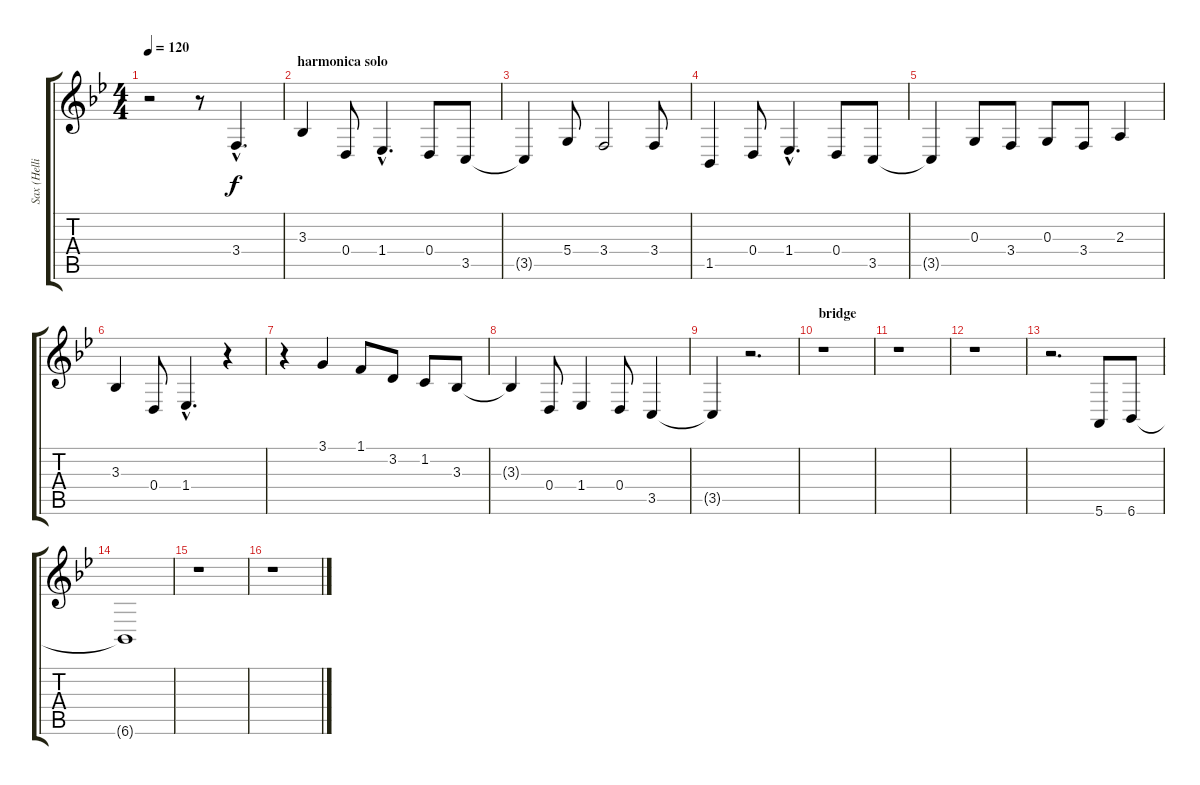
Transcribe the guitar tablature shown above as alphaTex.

\track ("Sax (Helliwell)" "Sax (Helli") {instrument altosax}
\staff {score tabs}
\tuning (E4 B3 G3 D3 A2 E2) {hide}
\ts (4 4)
\tempo 120
\clef g2
\ks bb
r.2{dy f} r.8 3.4{hac}.4{d} |
\section ("" "harmonica solo")
3.3.4 0.4.8 1.4{hac}.4{d} 0.4.8 3.5.8 |
3.5{t}.4 5.4.8 3.4.2 3.4.8 |
1.5.4 0.4.8 1.4{hac}.4{d} 0.4.8 3.5.8 |
3.5{t}.4 0.3.8 3.4.8 0.3.8 3.4.8 2.3.4 |
3.3.4 0.4.8 1.4{hac}.4{d} r.4 |
r.4 3.1.4 1.1.8 3.2.8 1.2.8 3.3.8 |
3.3{t}.4 0.4.8 1.4.4 0.4.8 3.5.4 |
3.5{t}.4 r.2{d} |
\section ("" "bridge")
r.1 |
r.1 |
r.1 |
r.2{d} 5.6.8 6.6.8 |
6.6{t}.1 |
r.1 |
r.1
